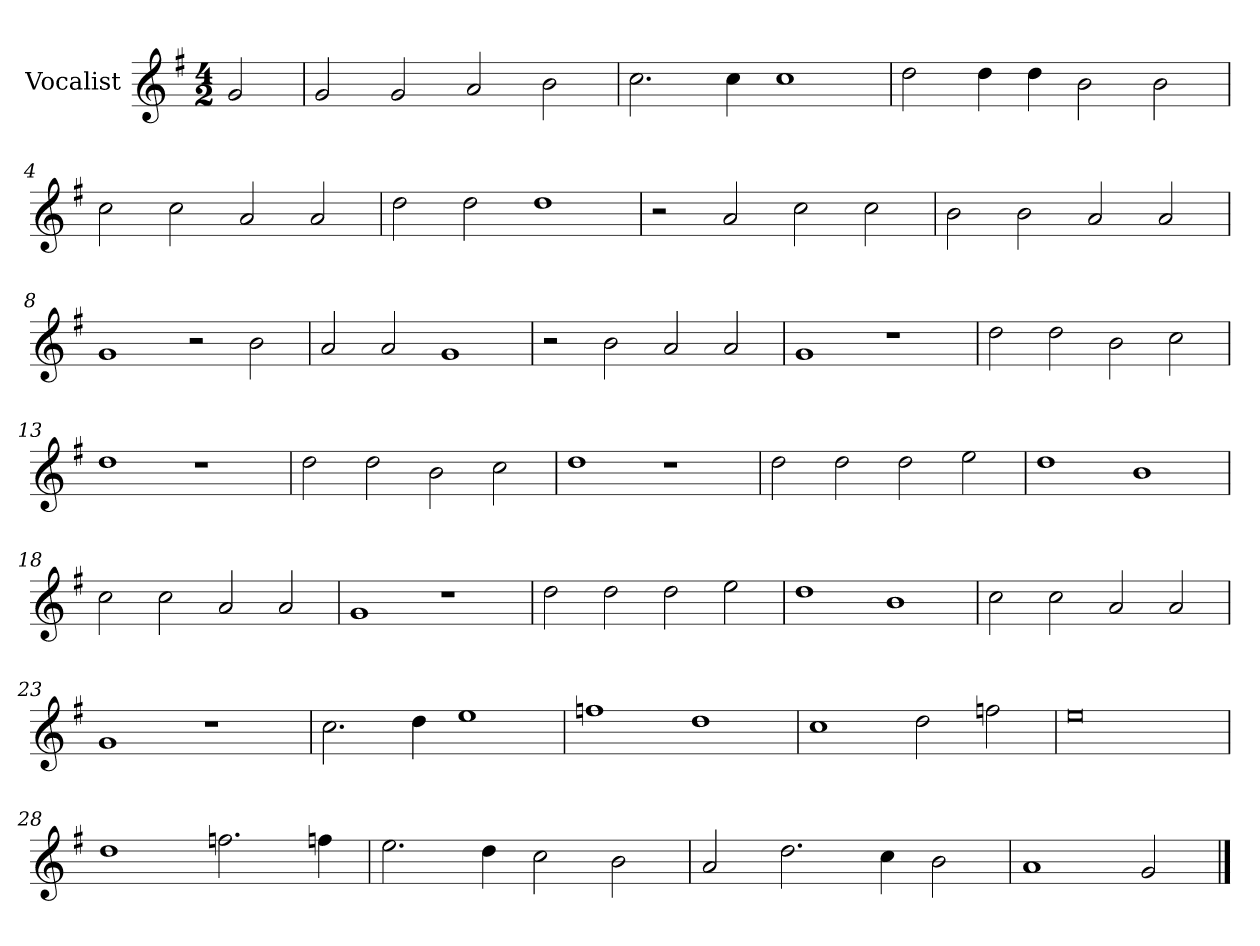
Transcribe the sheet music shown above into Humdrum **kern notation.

**kern
*part1
*staff1
*I"Vocalist
*k[f#]
*G:
*M4/2
=
2g
=1
2g
2g
2a
2b
=2
2.cc
4cc
1cc
=3
2dd
4dd
4dd
2b
2b
=4
2cc
2cc
2a
2a
=5
2dd
2dd
1dd
=6
2r
2a
2cc
2cc
=7
2b
2b
2a
2a
=8
1g
2r
2b
=9
2a
2a
1g
=10
2r
2b
2a
2a
=11
1g
1r
=12
2dd
2dd
2b
2cc
=13
1dd
1r
=14
2dd
2dd
2b
2cc
=15
1dd
1r
=16
2dd
2dd
2dd
2ee
=17
1dd
1b
=18
2cc
2cc
2a
2a
=19
1g
1r
=20
2dd
2dd
2dd
2ee
=21
1dd
1b
=22
2cc
2cc
2a
2a
=23
1g
1r
=24
2.cc
4dd
1ee
=25
1ffn
1dd
=26
1cc
2dd
2ffn
=27
0ee
=28
1dd
2.ffn
4ffn
=29
2.ee
4dd
2cc
2b
=30
2a
2.dd
4cc
2b
=31
1a
2g
==
*-
